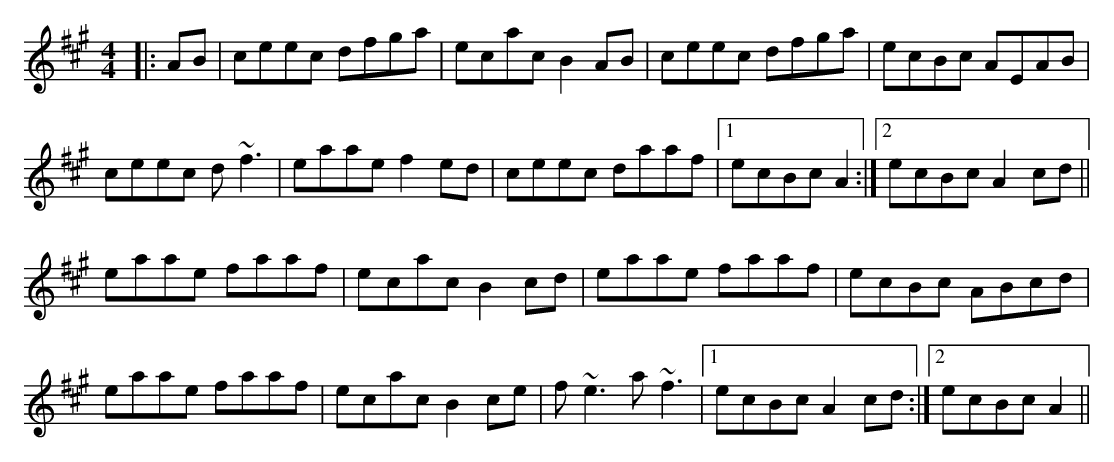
X:1
M:4/4
K:A
|:AB|ceec dfga|ecac B2AB|ceec dfga|ecBc AEAB|
ceec d~f3|eaae f2ed|ceec daaf|1 ecBc A2:|2 ecBc A2cd||
eaae faaf|ecac B2cd|eaae faaf|ecBc ABcd|
eaae faaf|ecac B2ce|f~e3 a~f3|1 ecBc A2cd:|2 ecBc A2||
